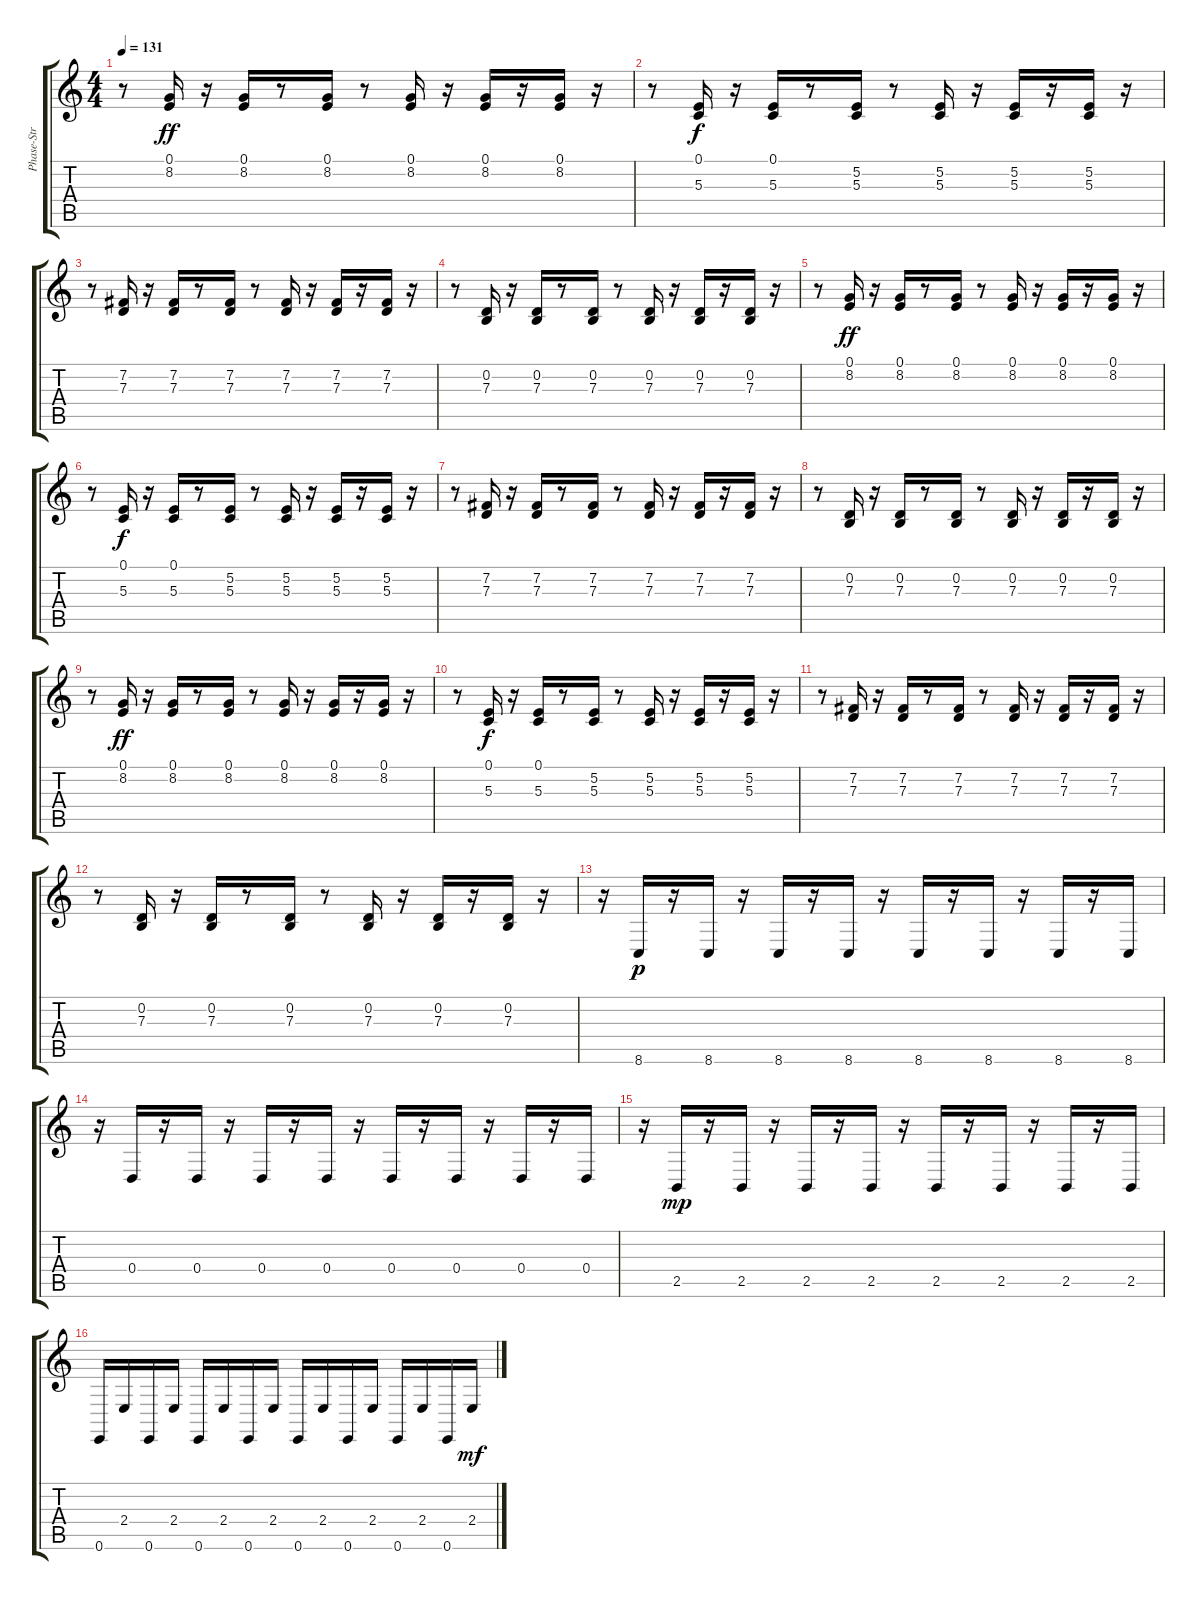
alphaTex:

\track ("Phase-Str" "Phase-Str") {instrument synthstrings2}
\staff {score tabs}
\tuning (E4 B3 G3 D3 A2 E2) {hide}
\ts (4 4)
\tempo 131
\clef g2
\ks c
r.8{dy f} (0.1 8.2).16{dy ff} r.16 (0.1 8.2).16 r.8 (0.1 8.2).16 r.8 (0.1 8.2).16 r.16 (0.1 8.2).16 r.16 (0.1 8.2).16 r.16 |
r.8 (0.1 5.3).16{dy f} r.16 (0.1 5.3).16 r.8 (5.2 5.3).16 r.8 (5.2 5.3).16 r.16 (5.2 5.3).16 r.16 (5.2 5.3).16 r.16 |
r.8 (7.2 7.3).16 r.16 (7.2 7.3).16 r.8 (7.2 7.3).16 r.8 (7.2 7.3).16 r.16 (7.2 7.3).16 r.16 (7.2 7.3).16 r.16 |
r.8 (0.2 7.3).16 r.16 (0.2 7.3).16 r.8 (0.2 7.3).16 r.8 (0.2 7.3).16 r.16 (0.2 7.3).16 r.16 (0.2 7.3).16 r.16 |
r.8 (0.1 8.2).16{dy ff} r.16 (0.1 8.2).16 r.8 (0.1 8.2).16 r.8 (0.1 8.2).16 r.16 (0.1 8.2).16 r.16 (0.1 8.2).16 r.16 |
r.8 (0.1 5.3).16{dy f} r.16 (0.1 5.3).16 r.8 (5.2 5.3).16 r.8 (5.2 5.3).16 r.16 (5.2 5.3).16 r.16 (5.2 5.3).16 r.16 |
r.8 (7.2 7.3).16 r.16 (7.2 7.3).16 r.8 (7.2 7.3).16 r.8 (7.2 7.3).16 r.16 (7.2 7.3).16 r.16 (7.2 7.3).16 r.16 |
r.8 (0.2 7.3).16 r.16 (0.2 7.3).16 r.8 (0.2 7.3).16 r.8 (0.2 7.3).16 r.16 (0.2 7.3).16 r.16 (0.2 7.3).16 r.16 |
r.8 (0.1 8.2).16{dy ff} r.16 (0.1 8.2).16 r.8 (0.1 8.2).16 r.8 (0.1 8.2).16 r.16 (0.1 8.2).16 r.16 (0.1 8.2).16 r.16 |
r.8 (0.1 5.3).16{dy f} r.16 (0.1 5.3).16 r.8 (5.2 5.3).16 r.8 (5.2 5.3).16 r.16 (5.2 5.3).16 r.16 (5.2 5.3).16 r.16 |
r.8 (7.2 7.3).16 r.16 (7.2 7.3).16 r.8 (7.2 7.3).16 r.8 (7.2 7.3).16 r.16 (7.2 7.3).16 r.16 (7.2 7.3).16 r.16 |
r.8 (0.2 7.3).16 r.16 (0.2 7.3).16 r.8 (0.2 7.3).16 r.8 (0.2 7.3).16 r.16 (0.2 7.3).16 r.16 (0.2 7.3).16 r.16 |
r.16 8.6.16{dy p} r.16 8.6.16 r.16 8.6.16 r.16 8.6.16 r.16 8.6.16 r.16 8.6.16 r.16 8.6.16 r.16 8.6.16 |
r.16 0.4.16 r.16 0.4.16 r.16 0.4.16 r.16 0.4.16 r.16 0.4.16 r.16 0.4.16 r.16 0.4.16 r.16 0.4.16 |
r.16 2.5.16{dy mp} r.16 2.5.16 r.16 2.5.16 r.16 2.5.16 r.16 2.5.16 r.16 2.5.16 r.16 2.5.16 r.16 2.5.16 |
0.6.16 2.4.16 0.6.16 2.4.16 0.6.16 2.4.16 0.6.16 2.4.16 0.6.16 2.4.16 0.6.16 2.4.16 0.6.16 2.4.16 0.6.16 2.4.16{dy mf}
